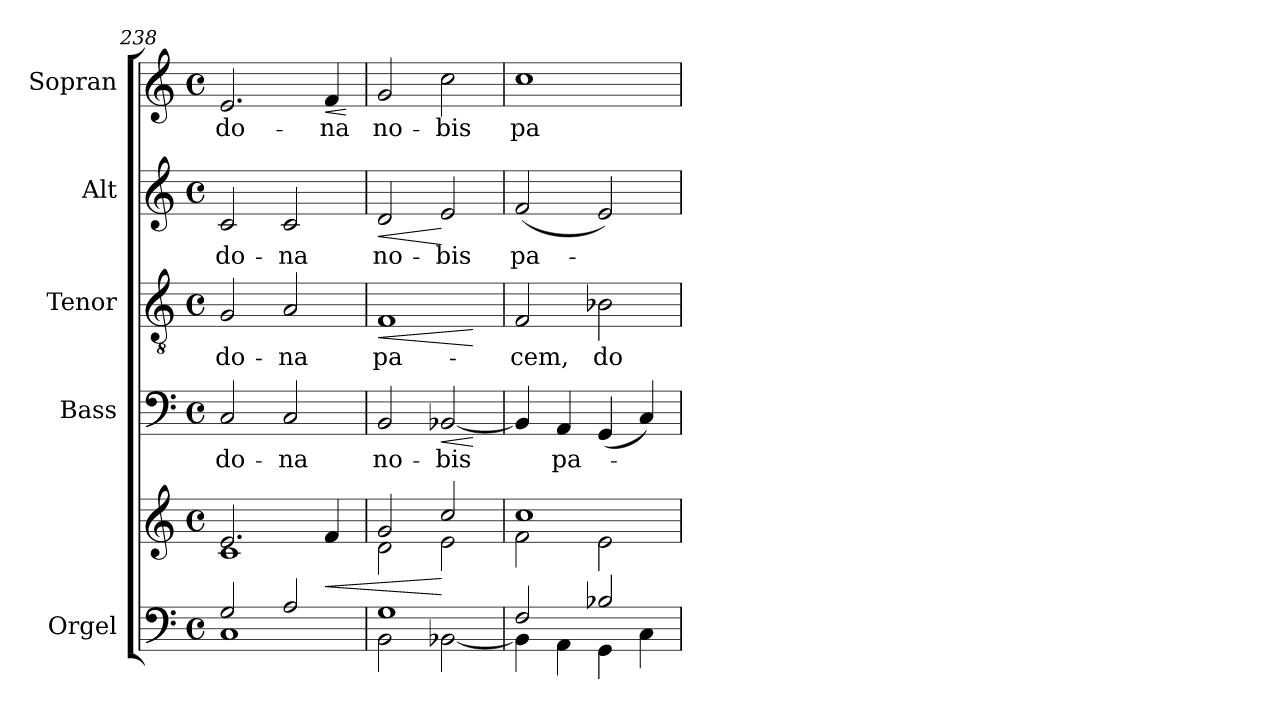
**kern	**kern	**dynam	**kern	**text	**dynam	**kern	**text	**dynam	**kern	**text	**dynam	**kern	**text	**dynam
*part5	*part5	*part5	*part4	*part4	*part4	*part3	*part3	*part3	*part2	*part2	*part2	*part1	*part1	*part1
*staff6	*staff5	*staff5/6	*staff4	*staff4	*staff4	*staff3	*staff3	*staff3	*staff2	*staff2	*staff2	*staff1	*staff1	*staff1
*I"Orgel	*	*	*I"Bass	*	*	*I"Tenor	*	*	*I"Alt	*	*	*I"Sopran	*	*
*I'Org.	*	*	*I'B.	*	*	*I'T.	*	*	*I'A.	*	*	*I'S.	*	*
*clefF4	*clefG2	*	*clefF4	*	*	*clefGv2	*	*	*clefG2	*	*	*clefG2	*	*
*k[]	*k[]	*	*k[]	*	*	*k[]	*	*	*k[]	*	*	*k[]	*	*
*C:	*C:	*	*C:	*	*	*C:	*	*	*C:	*	*	*C:	*	*
*M4/4	*M4/4	*	*M4/4	*	*	*M4/4	*	*	*M4/4	*	*	*M4/4	*	*
*met(c)	*met(c)	*	*met(c)	*	*	*met(c)	*	*	*met(c)	*	*	*met(c)	*	*
=238	=238	=238	=238	=238	=238	=238	=238	=238	=238	=238	=238	=238	=238	=238
*^	*^	*	*	*	*	*	*	*	*	*	*	*	*	*
!	!	!	!	!	!	!LO:LY:b	!	!	!LO:LY:b	!	!	!LO:LY:b	!	!	!LO:LY:b	!
2G/	1C	2.e/	1c	.	2C/	do-	.	2G/	do-	.	2c/	do-	.	2.e/	do-	.
!	!	!	!	!	!	!LO:LY:b	!	!	!LO:LY:b	!	!	!LO:LY:b	!	!	!	!
2A/	.	.	.	.	2C/	-na	.	2A/	-na	.	2c/	-na	.	.	.	.
!	!	!	!	!LO:HP:b	!	!	!	!	!	!	!	!	!	!	!LO:LY:b	!LO:HP:b
.	.	4f/	.	<	.	.	.	.	.	.	.	.	.	4f/	-na	<
*v	*v	*	*	*	*	*	*	*	*	*	*	*	*	*	*	*
*	*v	*v	*	*	*	*	*	*	*	*	*	*	*	*	*
.	.	.	.	.	.	.	.	.	.	.	.	.	.	[
=239	=239	=239	=239	=239	=239	=239	=239	=239	=239	=239	=239	=239	=239	=239
*^	*^	*	*	*	*	*	*	*	*	*	*	*	*	*
!	!	!	!	!	!	!LO:LY:b	!	!	!LO:LY:b	!LO:HP:b	!	!LO:LY:b	!LO:HP:b	!	!LO:LY:b	!
1G	2BB\	2g/	2d\	.	2BB/	no-	.	1F	pa-	<	2d/	no-	<	2g/	no-	.
!	!	!	!	!	!	!LO:LY:b	!LO:HP:b	!	!	!	!	!LO:LY:b	!	!	!LO:LY:b	!
.	[<2BB-X\	2cc/	2e\	[	[2BB-X/	-bis	<	.	.	.	2e/	-bis	[	2cc\	-bis	.
*v	*v	*	*	*	*	*	*	*	*	*	*	*	*	*	*	*
*	*v	*v	*	*	*	*	*	*	*	*	*	*	*	*	*
.	.	.	.	.	[	.	.	[	.	.	.	.	.	.
!!LO:LB:g=z
=240	=240	=240	=240	=240	=240	=240	=240	=240	=240	=240	=240	=240	=240	=240
*^	*^	*	*	*	*	*	*	*	*	*	*	*	*	*
!	!	!	!	!	!	!	!	!	!LO:LY:b	!	!	!LO:LY:b	!	!	!LO:LY:b	!
2F/	4BB-\]	1cc	2f\	.	4BB-/]	.	.	2F/	-cem,	.	(<2f/	pa-	.	1cc	pa-	.
!	!	!	!	!	!	!LO:LY:b	!	!	!	!	!	!	!	!	!	!
.	4AA\	.	.	.	4AA/	pa-	.	.	.	.	.	.	.	.	.	.
!	!	!	!	!	!	!	!	!	!LO:LY:b	!	!	!	!	!	!	!
2B-X/	4GG\	.	2e\	.	(<4GG/	.	.	2B-X\	do-	.	2e/)	.	.	.	.	.
.	4C\	.	.	.	4C/)	.	.	.	.	.	.	.	.	.	.	.
*v	*v	*	*	*	*	*	*	*	*	*	*	*	*	*	*	*
*	*v	*v	*	*	*	*	*	*	*	*	*	*	*	*	*
=	=	=	=	=	=	=	=	=	=	=	=	=	=	=
*-	*-	*-	*-	*-	*-	*-	*-	*-	*-	*-	*-	*-	*-	*-
